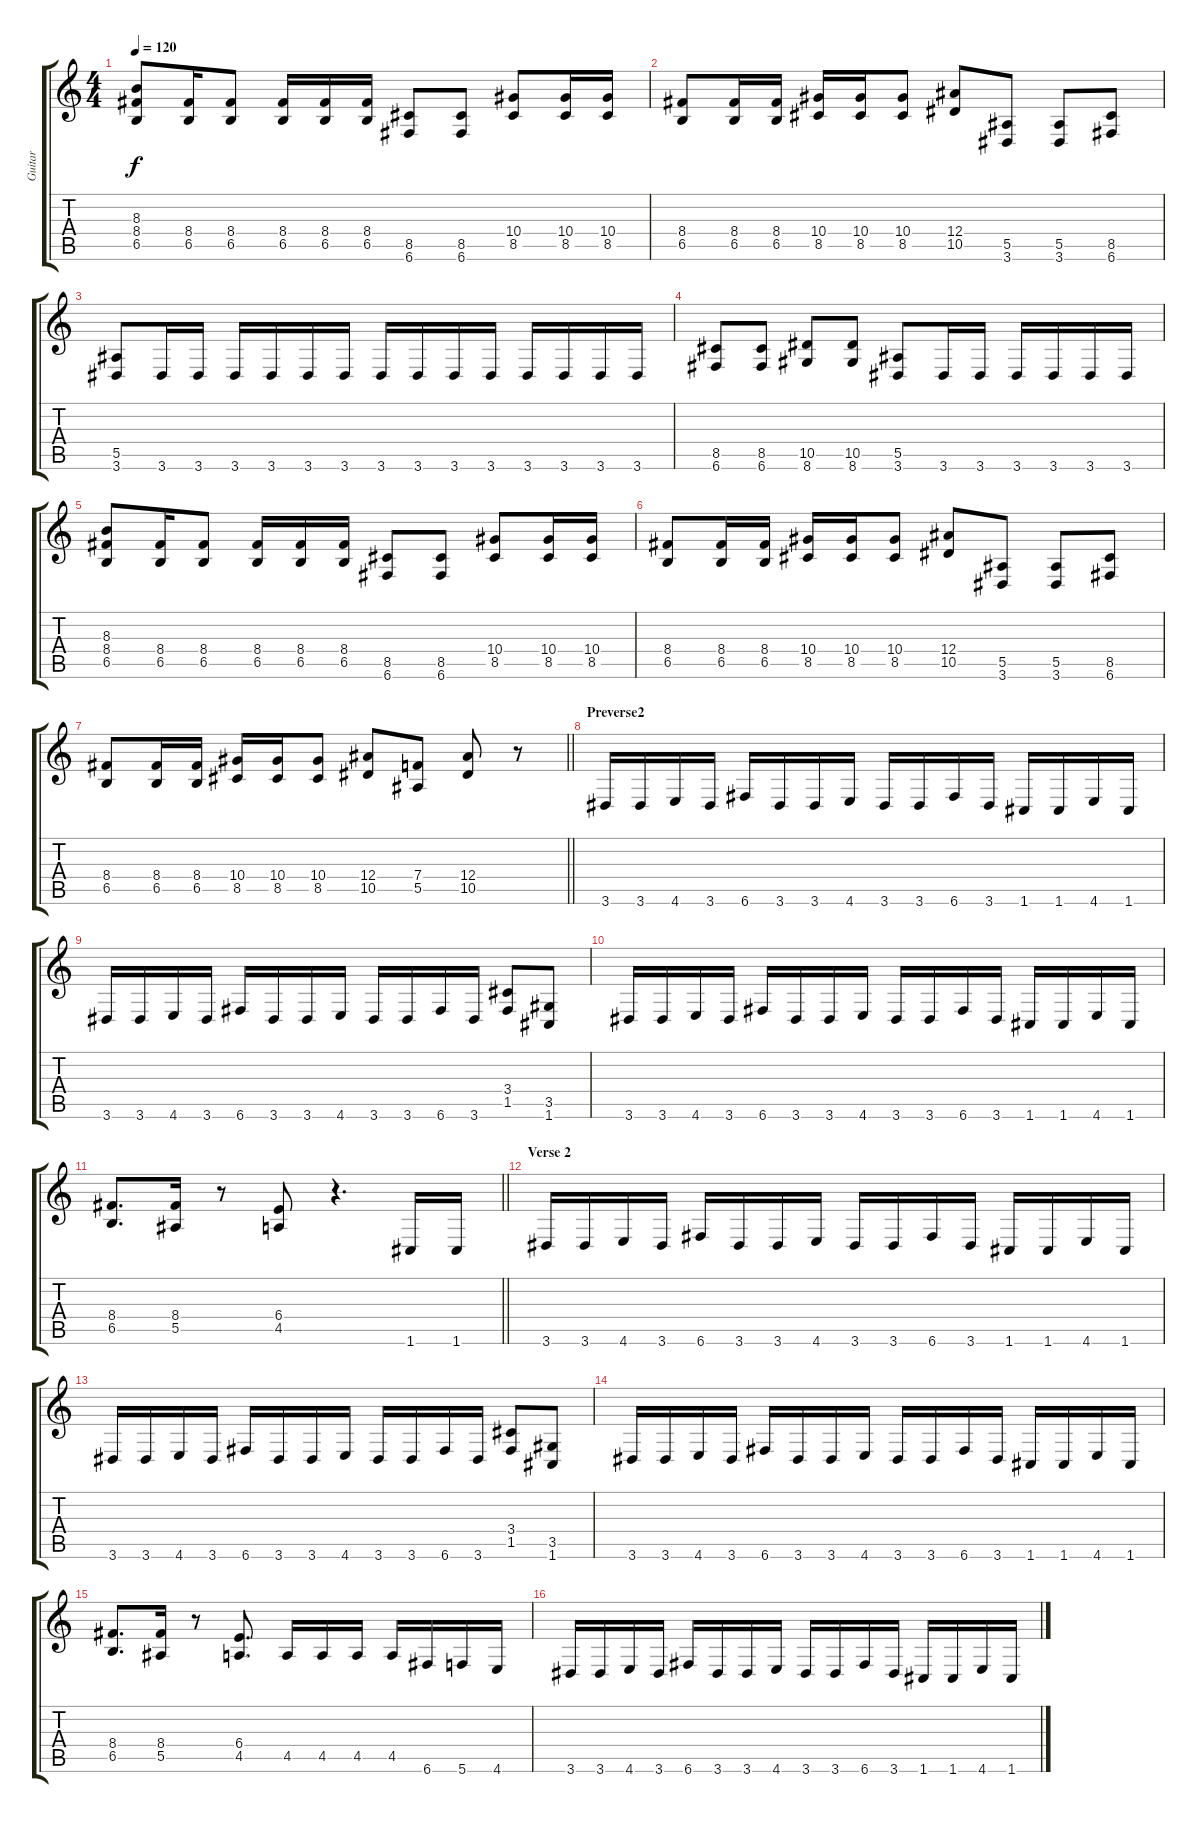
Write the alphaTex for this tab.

\track ("Guitar" "Guitar") {instrument distortionguitar}
\staff {score tabs}
\tuning (C4 G3 Eb3 Bb2 F2 C2) {hide}
\ts (4 4)
\tempo 120
\clef g2
\ks c
(8.3 8.4 6.5).8{dy f} (8.4 6.5).16 (8.4 6.5).8 (8.4 6.5).16 (8.4 6.5).16 (8.4 6.5).16 (8.5 6.6).8 (8.5 6.6).8 (10.4 8.5).8 (10.4 8.5).16 (10.4 8.5).16 |
(8.4 6.5).8 (8.4 6.5).16 (8.4 6.5).16 (10.4 8.5).16 (10.4 8.5).16 (10.4 8.5).8 (12.4 10.5).8 (5.5 3.6).8 (5.5 3.6).8 (8.5 6.6).8 |
(5.5 3.6).8 3.6.16 3.6.16 3.6.16 3.6.16 3.6.16 3.6.16 3.6.16 3.6.16 3.6.16 3.6.16 3.6.16 3.6.16 3.6.16 3.6.16 |
(8.5 6.6).8 (8.5 6.6).8 (10.5 8.6).8 (10.5 8.6).8 (5.5 3.6).8 3.6.16 3.6.16 3.6.16 3.6.16 3.6.16 3.6.16 |
(8.3 8.4 6.5).8 (8.4 6.5).16 (8.4 6.5).8 (8.4 6.5).16 (8.4 6.5).16 (8.4 6.5).16 (8.5 6.6).8 (8.5 6.6).8 (10.4 8.5).8 (10.4 8.5).16 (10.4 8.5).16 |
(8.4 6.5).8 (8.4 6.5).16 (8.4 6.5).16 (10.4 8.5).16 (10.4 8.5).16 (10.4 8.5).8 (12.4 10.5).8 (5.5 3.6).8 (5.5 3.6).8 (8.5 6.6).8 |
\barLineRight lightlight
(8.4 6.5).8 (8.4 6.5).16 (8.4 6.5).16 (10.4 8.5).16 (10.4 8.5).16 (10.4 8.5).8 (12.4 10.5).8 (7.4 5.5).8 (12.4 10.5).8 r.8 |
\section ("" "Preverse2")
3.6.16 3.6.16 4.6.16 3.6.16 6.6.16 3.6.16 3.6.16 4.6.16 3.6.16 3.6.16 6.6.16 3.6.16 1.6.16 1.6.16 4.6.16 1.6.16 |
3.6.16 3.6.16 4.6.16 3.6.16 6.6.16 3.6.16 3.6.16 4.6.16 3.6.16 3.6.16 6.6.16 3.6.16 (3.4 1.5).8 (3.5 1.6).8 |
3.6.16 3.6.16 4.6.16 3.6.16 6.6.16 3.6.16 3.6.16 4.6.16 3.6.16 3.6.16 6.6.16 3.6.16 1.6.16 1.6.16 4.6.16 1.6.16 |
\barLineRight lightlight
(8.4 6.5).8{d} (8.4 5.5).16 r.8 (6.4 4.5).8 r.4{d} 1.6.16 1.6.16 |
\section ("" "Verse 2")
3.6.16 3.6.16 4.6.16 3.6.16 6.6.16 3.6.16 3.6.16 4.6.16 3.6.16 3.6.16 6.6.16 3.6.16 1.6.16 1.6.16 4.6.16 1.6.16 |
3.6.16 3.6.16 4.6.16 3.6.16 6.6.16 3.6.16 3.6.16 4.6.16 3.6.16 3.6.16 6.6.16 3.6.16 (3.4 1.5).8 (3.5 1.6).8 |
3.6.16 3.6.16 4.6.16 3.6.16 6.6.16 3.6.16 3.6.16 4.6.16 3.6.16 3.6.16 6.6.16 3.6.16 1.6.16 1.6.16 4.6.16 1.6.16 |
(8.4 6.5).8{d} (8.4 5.5).16 r.8 (6.4 4.5).8{d} 4.5.16 4.5.16 4.5.16 4.5.16 6.6.16 5.6.16 4.6.16 |
3.6.16 3.6.16 4.6.16 3.6.16 6.6.16 3.6.16 3.6.16 4.6.16 3.6.16 3.6.16 6.6.16 3.6.16 1.6.16 1.6.16 4.6.16 1.6.16
